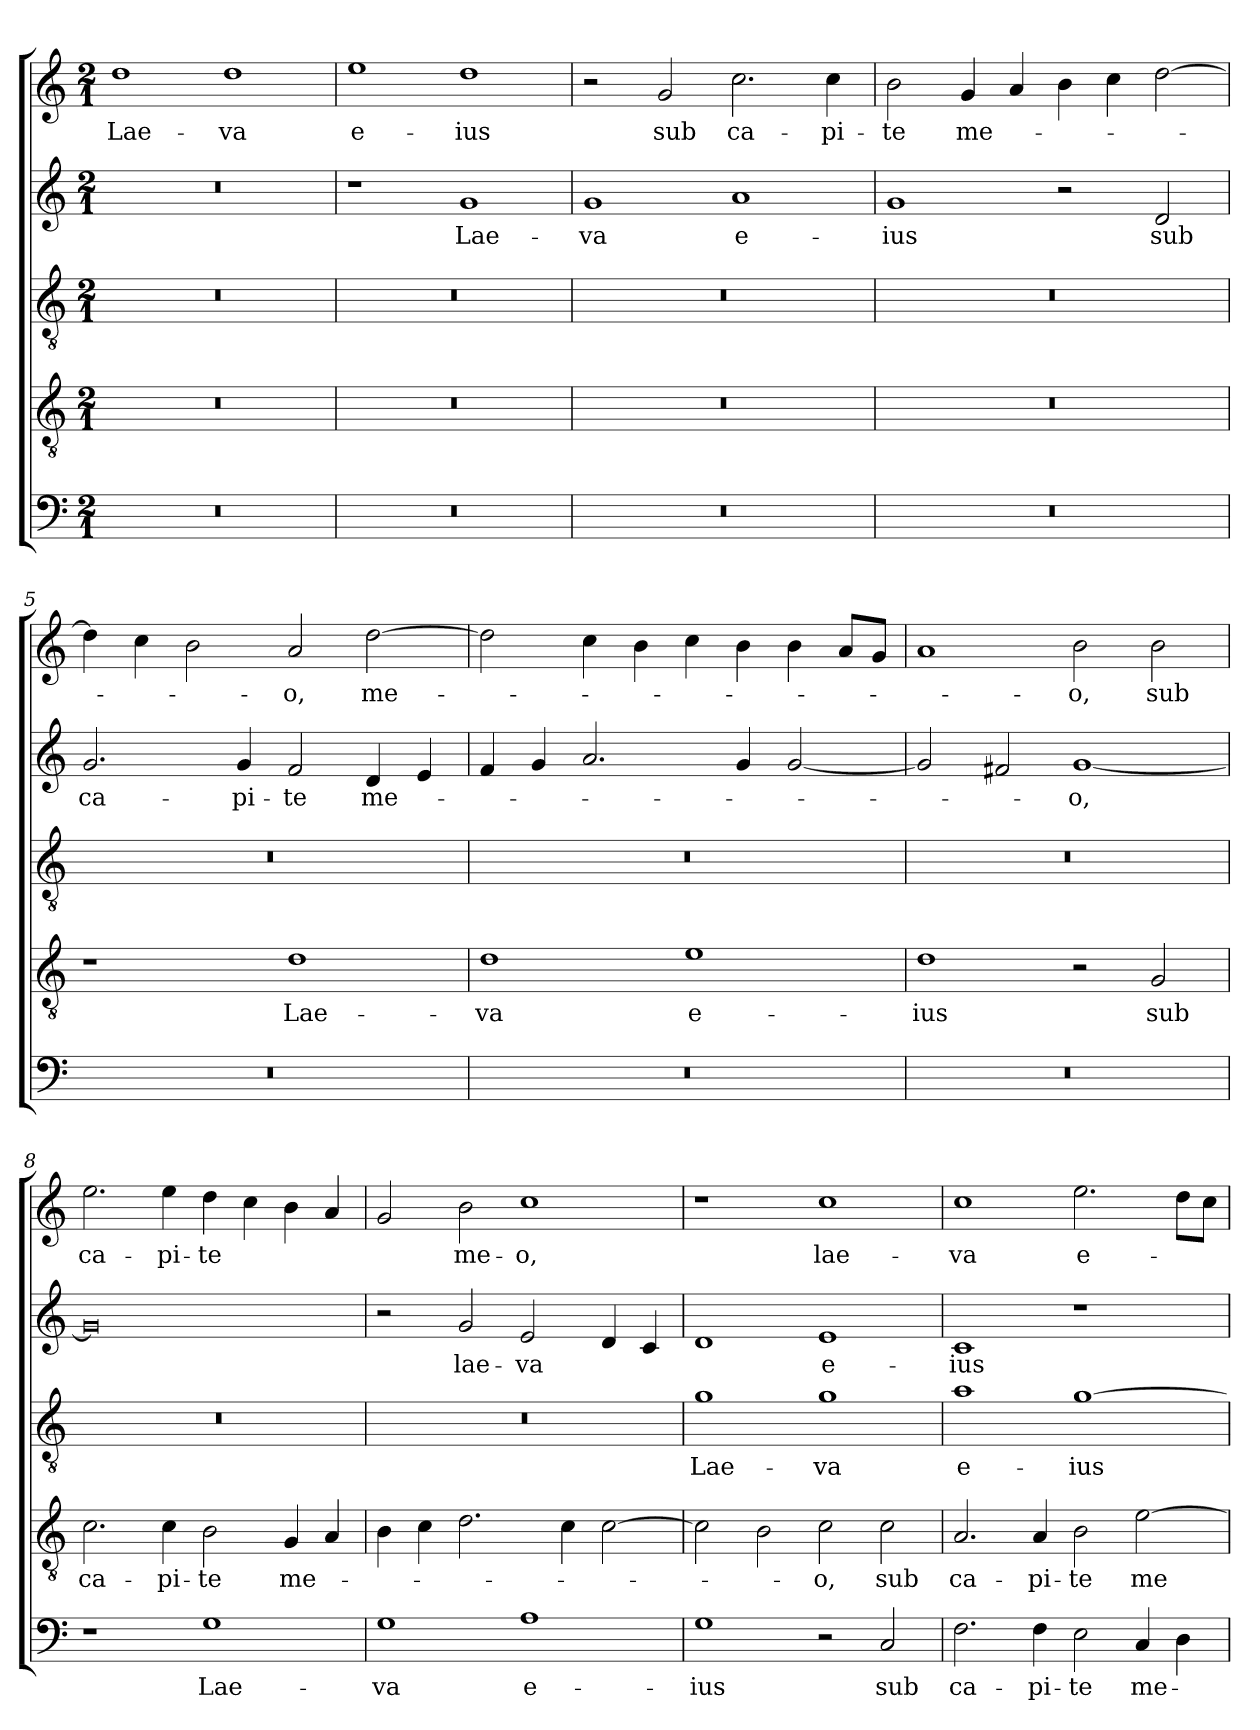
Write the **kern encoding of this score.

**kern	**text	**kern	**text	**kern	**text	**kern	**text	**kern	**text
*part5	*part5	*part4	*part4	*part3	*part3	*part2	*part2	*part1	*part1
*staff5	*staff5	*staff4	*staff4	*staff3	*staff3	*staff2	*staff2	*staff1	*staff1
*clefF4	*	*clefGv2	*	*clefGv2	*	*clefG2	*	*clefG2	*
*k[]	*	*k[]	*	*k[]	*	*k[]	*	*k[]	*
*C:	*	*C:	*	*C:	*	*C:	*	*C:	*
*M2/1	*	*M2/1	*	*M2/1	*	*M2/1	*	*M2/1	*
=1	=1	=1	=1	=1	=1	=1	=1	=1	=1
!	!	!	!	!	!	!	!	!	!LO:LY:b
0r	.	0r	.	0r	.	0r	.	1dd	Lae-
!	!	!	!	!	!	!	!	!	!LO:LY:b
.	.	.	.	.	.	.	.	1dd	-va
=2	=2	=2	=2	=2	=2	=2	=2	=2	=2
!	!	!	!	!	!	!	!	!	!LO:LY:b
0r	.	0r	.	0r	.	1r	.	1ee	e-
!	!	!	!	!	!	!	!LO:LY:b	!	!LO:LY:b
.	.	.	.	.	.	1g	Lae-	1dd	-ius
=3	=3	=3	=3	=3	=3	=3	=3	=3	=3
!	!	!	!	!	!	!	!LO:LY:b	!	!
0r	.	0r	.	0r	.	1g	-va	2r	.
!	!	!	!	!	!	!	!	!	!LO:LY:b
.	.	.	.	.	.	.	.	2g/	sub
!	!	!	!	!	!	!	!LO:LY:b	!	!LO:LY:b
.	.	.	.	.	.	1a	e-	2.cc\	ca-
!	!	!	!	!	!	!	!	!	!LO:LY:b
.	.	.	.	.	.	.	.	4cc\	-pi-
=4	=4	=4	=4	=4	=4	=4	=4	=4	=4
!	!	!	!	!	!	!	!LO:LY:b	!	!LO:LY:b
0r	.	0r	.	0r	.	1g	-ius	2b\	-te
!	!	!	!	!	!	!	!	!	!LO:LY:b
.	.	.	.	.	.	.	.	4g/	me-
.	.	.	.	.	.	.	.	4a/	.
.	.	.	.	.	.	2r	.	4b\	.
.	.	.	.	.	.	.	.	4cc\	.
!	!	!	!	!	!	!	!LO:LY:b	!	!
.	.	.	.	.	.	2d/	sub	[2dd\	.
=5	=5	=5	=5	=5	=5	=5	=5	=5	=5
!	!	!	!	!	!	!	!LO:LY:b	!	!
0r	.	1r	.	0r	.	2.g/	ca-	4dd\]	.
.	.	.	.	.	.	.	.	4cc\	.
.	.	.	.	.	.	.	.	2b\	.
!	!	!	!	!	!	!	!LO:LY:b	!	!
.	.	.	.	.	.	4g/	-pi-	.	.
!	!	!	!LO:LY:b	!	!	!	!LO:LY:b	!	!LO:LY:b
.	.	1d	Lae-	.	.	2f/	-te	2a/	-o,
!	!	!	!	!	!	!	!LO:LY:b	!	!LO:LY:b
.	.	.	.	.	.	4d/	me-	[2dd\	me-
.	.	.	.	.	.	4e/	.	.	.
=6	=6	=6	=6	=6	=6	=6	=6	=6	=6
!	!	!	!LO:LY:b	!	!	!	!	!	!
0r	.	1d	-va	0r	.	4f/	.	2dd\]	.
.	.	.	.	.	.	4g/	.	.	.
.	.	.	.	.	.	2.a/	.	4cc\	.
.	.	.	.	.	.	.	.	4b\	.
!	!	!	!LO:LY:b	!	!	!	!	!	!
.	.	1e	e-	.	.	.	.	4cc\	.
.	.	.	.	.	.	4g/	.	4b\	.
.	.	.	.	.	.	[2g/	.	4b\	.
.	.	.	.	.	.	.	.	8a/L	.
.	.	.	.	.	.	.	.	8g/J	.
!!LO:LB:g=z
=7	=7	=7	=7	=7	=7	=7	=7	=7	=7
!	!	!	!LO:LY:b	!	!	!	!	!	!
0r	.	1d	-ius	0r	.	2g/]	.	1a	.
.	.	.	.	.	.	2f#/	.	.	.
!	!	!	!	!	!	!	!LO:LY:b	!	!LO:LY:b
.	.	2r	.	.	.	[1g	-o,	2b\	-o,
!	!	!	!LO:LY:b	!	!	!	!	!	!LO:LY:b
.	.	2G/	sub	.	.	.	.	2b\	sub
=8	=8	=8	=8	=8	=8	=8	=8	=8	=8
!	!	!	!LO:LY:b	!	!	!	!	!	!LO:LY:b
1r	.	2.c\	ca-	0r	.	0g]	.	2.ee\	ca-
!	!	!	!LO:LY:b	!	!	!	!	!	!LO:LY:b
.	.	4c\	-pi-	.	.	.	.	4ee\	-pi-
!	!LO:LY:b	!	!LO:LY:b	!	!	!	!	!	!LO:LY:b
1G	Lae-	2B\	-te	.	.	.	.	4dd\	-te
.	.	.	.	.	.	.	.	4cc\	.
!	!	!	!LO:LY:b	!	!	!	!	!	!
.	.	4G/	me-	.	.	.	.	4b\	.
.	.	4A/	.	.	.	.	.	4a/	.
=9	=9	=9	=9	=9	=9	=9	=9	=9	=9
!	!LO:LY:b	!	!	!	!	!	!	!	!
1G	-va	4B\	.	0r	.	2r	.	2g/	.
.	.	4c\	.	.	.	.	.	.	.
!	!	!	!	!	!	!	!LO:LY:b	!	!LO:LY:b
.	.	2.d\	.	.	.	2g/	lae-	2b\	me-
!	!LO:LY:b	!	!	!	!	!	!LO:LY:b	!	!LO:LY:b
1A	e-	.	.	.	.	2e/	-va	1cc	-o,
.	.	4c\	.	.	.	.	.	.	.
.	.	[2c\	.	.	.	4d/	.	.	.
.	.	.	.	.	.	4c/	.	.	.
=10	=10	=10	=10	=10	=10	=10	=10	=10	=10
!	!LO:LY:b	!	!	!	!LO:LY:b	!	!	!	!
1G	-ius	2c\]	.	1g	Lae-	1d	.	1r	.
.	.	2B\	.	.	.	.	.	.	.
!	!	!	!LO:LY:b	!	!LO:LY:b	!	!LO:LY:b	!	!LO:LY:b
2r	.	2c\	-o,	1g	-va	1e	e-	1cc	lae-
!	!LO:LY:b	!	!LO:LY:b	!	!	!	!	!	!
2C/	sub	2c\	sub	.	.	.	.	.	.
=11	=11	=11	=11	=11	=11	=11	=11	=11	=11
!	!LO:LY:b	!	!LO:LY:b	!	!LO:LY:b	!	!LO:LY:b	!	!LO:LY:b
2.F\	ca-	2.A/	ca-	1a	e-	1c	-ius	1cc	-va
!	!LO:LY:b	!	!LO:LY:b	!	!	!	!	!	!
4F\	-pi-	4A/	-pi-	.	.	.	.	.	.
!	!LO:LY:b	!	!LO:LY:b	!	!LO:LY:b	!	!	!	!LO:LY:b
2E\	-te	2B\	-te	[1g	-ius	1r	.	2.ee\	e-
!	!LO:LY:b	!	!LO:LY:b	!	!	!	!	!	!
4C/	me-	[2e\	me-	.	.	.	.	.	.
4D\	.	.	.	.	.	.	.	8dd\L	.
.	.	.	.	.	.	.	.	8cc\J	.
=	=	=	=	=	=	=	=	=	=
*-	*-	*-	*-	*-	*-	*-	*-	*-	*-
